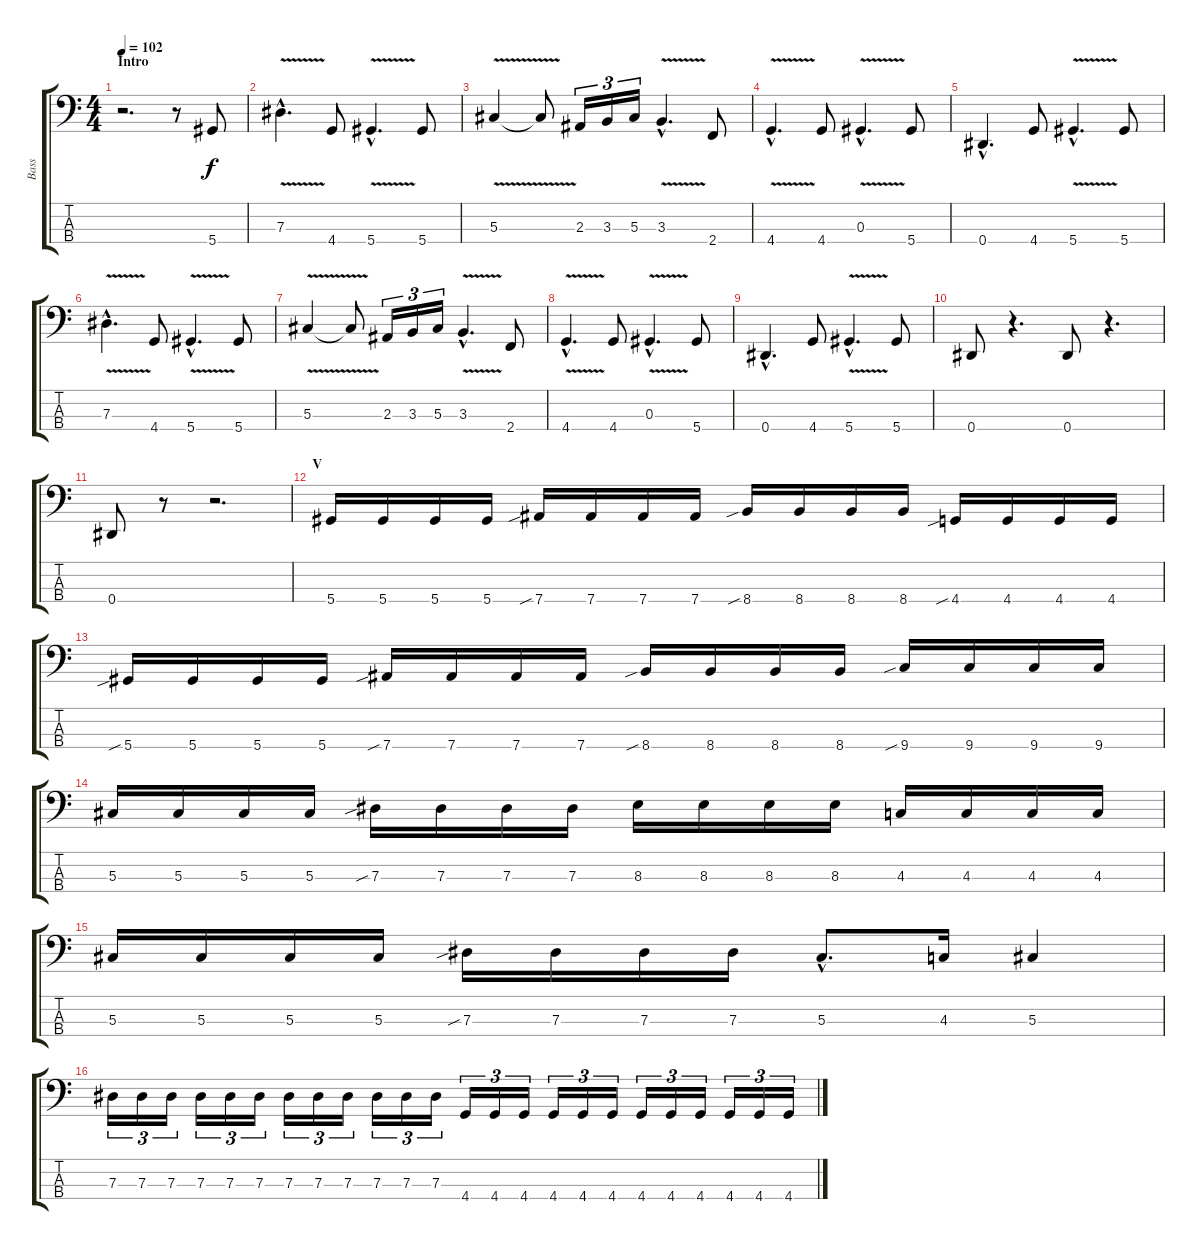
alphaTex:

\track ("Bass" "Bass") {instrument fretlessbass}
\staff {score tabs}
\tuning (Gb2 Db2 Ab1 Eb1) {hide}
\ts (4 4)
\section ("" "Intro")
\tempo 102
\clef f4
\ks c
r.2{d dy f instrument fretlessbass} r.8 5.4.8 |
7.3{v hac}.4{d} 4.4.8 5.4{v hac}.4{d} 5.4.8 |
5.3{v}.4 5.3{t}.8 2.3.16{tu (3 2)} 3.3.16{tu (3 2)} 5.3.16{tu (3 2)} 3.3{v hac}.4{d} 2.4.8 |
4.4{v hac}.4{d} 4.4.8 0.3{v hac}.4{d} 5.4.8 |
0.4{hac}.4{d} 4.4.8 5.4{v hac}.4{d} 5.4.8 |
7.3{v hac}.4{d} 4.4.8 5.4{v hac}.4{d} 5.4.8 |
5.3{v}.4 5.3{t}.8 2.3.16{tu (3 2)} 3.3.16{tu (3 2)} 5.3.16{tu (3 2)} 3.3{v hac}.4{d} 2.4.8 |
4.4{v hac}.4{d} 4.4.8 0.3{v hac}.4{d} 5.4.8 |
0.4{hac}.4{d} 4.4.8 5.4{v hac}.4{d} 5.4.8 |
0.4.8 r.4{d} 0.4.8 r.4{d} |
0.4.8 r.8 r.2{d} |
\section ("" "V")
5.4.16 5.4.16 5.4.16 5.4.16 7.4{sib}.16 7.4.16 7.4.16 7.4.16 8.4{sib}.16 8.4.16 8.4.16 8.4.16 4.4{sib}.16 4.4.16 4.4.16 4.4.16 |
5.4{sib}.16 5.4.16 5.4.16 5.4.16 7.4{sib}.16 7.4.16 7.4.16 7.4.16 8.4{sib}.16 8.4.16 8.4.16 8.4.16 9.4{sib}.16 9.4.16 9.4.16 9.4.16 |
5.3.16 5.3.16 5.3.16 5.3.16 7.3{sib}.16 7.3.16 7.3.16 7.3.16 8.3.16 8.3.16 8.3.16 8.3.16 4.3.16 4.3.16 4.3.16 4.3.16 |
5.3.16 5.3.16 5.3.16 5.3.16 7.3{sib}.16 7.3.16 7.3.16 7.3.16 5.3{hac}.8{d} 4.3.16 5.3.4 |
7.3.16{tu (3 2)} 7.3.16{tu (3 2)} 7.3.16{tu (3 2)} 7.3.16{tu (3 2)} 7.3.16{tu (3 2)} 7.3.16{tu (3 2)} 7.3.16{tu (3 2)} 7.3.16{tu (3 2)} 7.3.16{tu (3 2)} 7.3.16{tu (3 2)} 7.3.16{tu (3 2)} 7.3.16{tu (3 2)} 4.4.16{tu (3 2)} 4.4.16{tu (3 2)} 4.4.16{tu (3 2)} 4.4.16{tu (3 2)} 4.4.16{tu (3 2)} 4.4.16{tu (3 2)} 4.4.16{tu (3 2)} 4.4.16{tu (3 2)} 4.4.16{tu (3 2)} 4.4.16{tu (3 2)} 4.4.16{tu (3 2)} 4.4.16{tu (3 2)}
